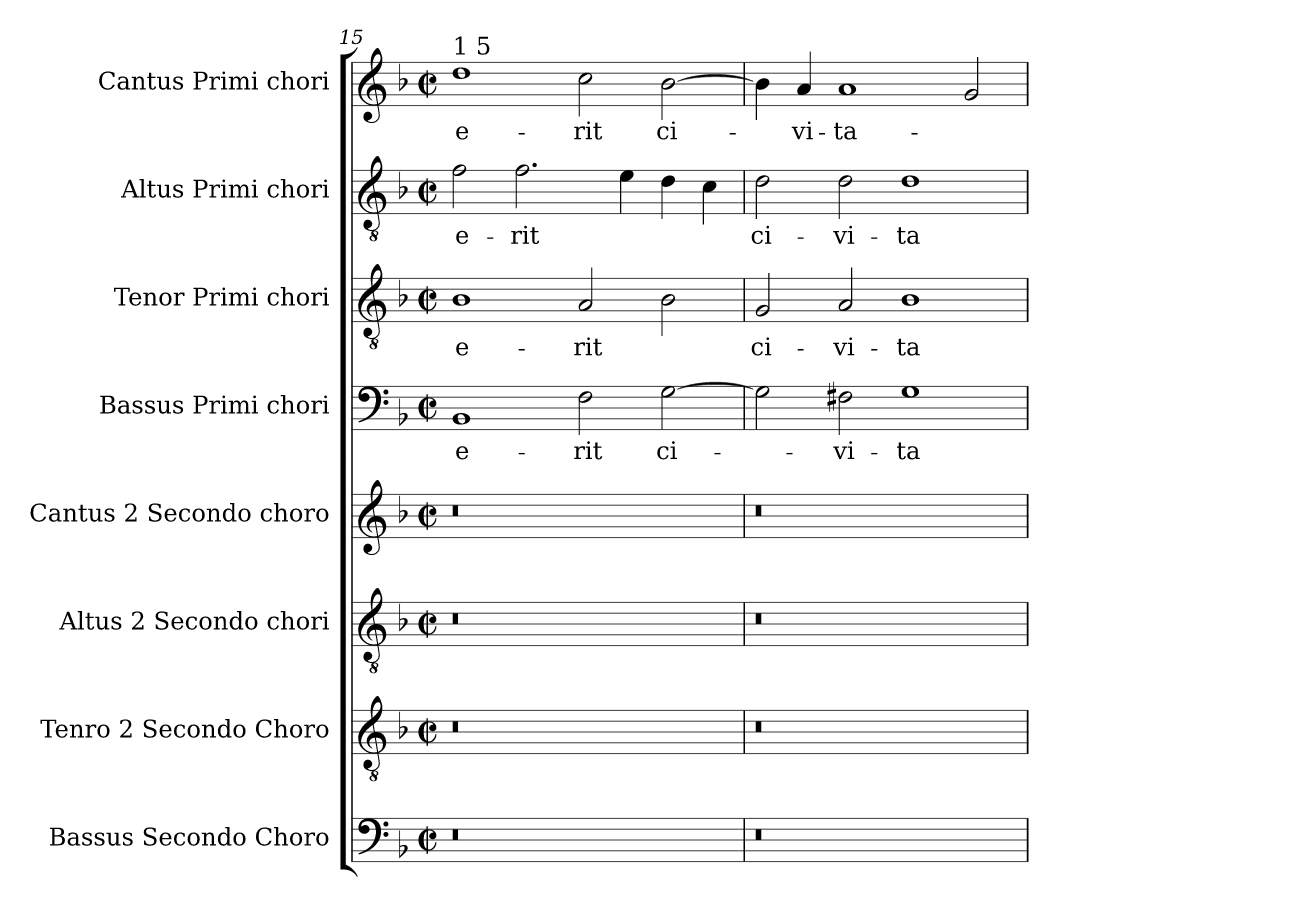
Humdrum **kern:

**kern	**kern	**kern	**kern	**kern	**text	**kern	**text	**kern	**text	**kern	**text
*part8	*part7	*part6	*part5	*part4	*part4	*part3	*part3	*part2	*part2	*part1	*part1
*staff8	*staff7	*staff6	*staff5	*staff4	*staff4	*staff3	*staff3	*staff2	*staff2	*staff1	*staff1
*I"Bassus  Secondo Choro	*I"Tenro 2  Secondo Choro	*I"Altus 2  Secondo chori	*I"Cantus 2  Secondo choro	*I"Bassus  Primi chori	*	*I"Tenor  Primi chori	*	*I"Altus  Primi chori	*	*I"Cantus  Primi chori	*
*I'Ch	*I'Ch	*I'Ch	*I'Ch	*I'Ch	*	*I'Ch	*	*I'Ch	*	*I'Ch	*
!!LO:LB:g=z
*clefF4	*clefGv2	*clefGv2	*clefG2	*clefF4	*	*clefGv2	*	*clefGv2	*	*clefG2	*
*k[b-]	*k[b-]	*k[b-]	*k[b-]	*k[b-]	*	*k[b-]	*	*k[b-]	*	*k[b-]	*
*F:	*F:	*F:	*F:	*F:	*	*F:	*	*F:	*	*F:	*
*M2/2	*M2/2	*M2/2	*M2/2	*M2/2	*	*M2/2	*	*M2/2	*	*M2/2	*
*met(c|)	*met(c|)	*met(c|)	*met(c|)	*met(c|)	*	*met(c|)	*	*met(c|)	*	*met(c|)	*
=15	=15	=15	=15	=15	=15	=15	=15	=15	=15	=15	=15
!	!	!	!	!	!	!	!	!	!	!LO:TX:a:t=1 5	!
!	!	!	!	!	!LO:LY:b:rj	!	!LO:LY:b:rj	!	!LO:LY:b:cj	!	!LO:LY:b:rj
0r	0r	0r	0r	1BB-	-e-	1B-	-e-	2f\	-e-	1dd	-e-
!	!	!	!	!	!	!	!	!	!LO:LY:b:cj	!	!
.	.	.	.	.	.	.	.	2.f\	-rit	.	.
!	!	!	!	!	!LO:LY:b:cj	!	!LO:LY:b:cj	!	!	!	!LO:LY:b:cj
.	.	.	.	2F\	-rit	2A/	-rit	.	.	2cc\	-rit
.	.	.	.	.	.	.	.	4e\	.	.	.
!	!	!	!	!	!LO:LY:b:cj	!	!	!	!	!	!LO:LY:b:cj
.	.	.	.	[>2G\	ci-	2B-\	.	4d\	.	[>2b-\	ci-
.	.	.	.	.	.	.	.	4c\	.	.	.
=16	=16	=16	=16	=16	=16	=16	=16	=16	=16	=16	=16
!	!	!	!	!	!	!	!LO:LY:b:cj	!	!LO:LY:b:cj	!	!
0r	0r	0r	0r	2G\]	.	2G/	ci-	2d\	ci-	4b-\]	.
!	!	!	!	!	!	!	!	!	!	!	!LO:LY:b:cj
.	.	.	.	.	.	.	.	.	.	4a/	-vi-
!	!	!	!	!	!LO:LY:b:cj	!	!LO:LY:b:cj	!	!LO:LY:b:cj	!	!LO:LY:b:cj
.	.	.	.	2F#X\	-vi-	2A/	-vi-	2d\	-vi-	1a	-ta-
!	!	!	!	!	!LO:LY:b:cj	!	!LO:LY:b:cj	!	!LO:LY:b:cj	!	!
.	.	.	.	1G	-ta-	1B-	-ta-	1d	-ta-	.	.
.	.	.	.	.	.	.	.	.	.	2g/	.
=	=	=	=	=	=	=	=	=	=	=	=
*-	*-	*-	*-	*-	*-	*-	*-	*-	*-	*-	*-
